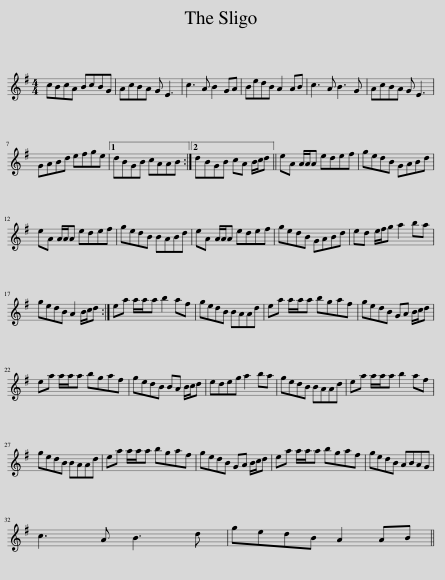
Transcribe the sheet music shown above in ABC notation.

X:1
L:1/8
M:4/4
I:linebreak $
K:G
V:1 treble
V:1
 cBcA BcBG | AcBA G E3 | c3 A B2 GA | BedB A2 AB | c3 A B3 G | %5
 AcBA G E3 |$ GABd efge |1 dBGB cAAB :|2 dBGB cA B/c/d || eA A/A/A edef | %10
 gedB GABd |$ eA A/A/A edef | gedB BABd | eA A/A/A edef | gedB GABd | %15
 ed e/f/g a2 ba |$ gedB A2 B/c/d :| ea a/a/a b2 af | gedB BAAd | ea a/a/a bgaf | %20
 gedB GA B/c/d |$ ea a/a/a bgaf | gedB BA B/c/d | edeg a2 ba | gedB BAAd | %25
 ea a/a/a b2 af |$ gedB BAAd | ea a/a/a bgaf | gedB GA B/c/d | ea a/a/a bgaf | %30
 gedB ABAG |$ c3 A B3 d | gedB A2 AB || %33
